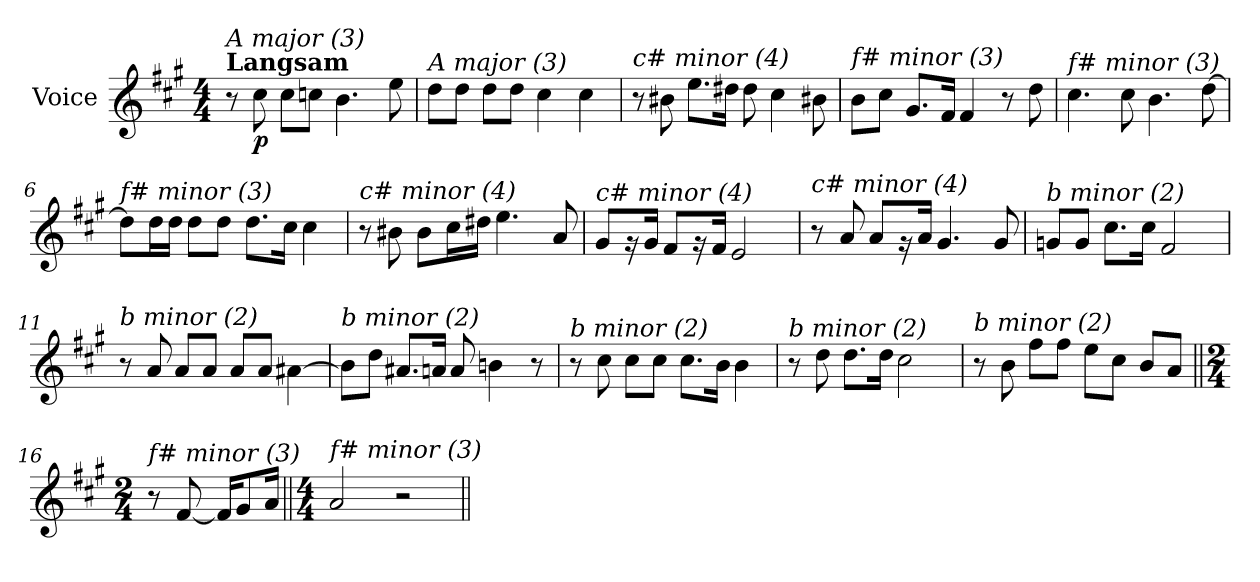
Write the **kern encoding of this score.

**kern	**dynam
*part1	*part1
*staff1	*staff1
*I"Voice	*
*I'V	*
*clefG2	*
*k[f#c#g#]	*
*M4/4	*
=1	=1
!LO:TX:a:B:t=Langsam	!
!LO:TX:i:t=A major (3)	!
8r	.
!	!LO:DY:b
8cc#\	p
8cc#\L	.
8ccn\J	.
4.b\	.
8ee\	.
=2	=2
!LO:TX:i:t=A major (3)	!
8dd\L	.
8dd\J	.
8dd\L	.
8dd\J	.
4cc#\	.
4cc#\	.
=3	=3
!LO:TX:i:t=c# minor (4)	!
8r	.
8b#X\	.
8.ee\L	.
16dd#X\Jk	.
8dd#\	.
4cc#\	.
8b#Xi\	.
=4	=4
!LO:TX:i:t=f# minor (3)	!
8b\L	.
8cc#\J	.
8.g#/L	.
16f#/Jk	.
4f#/	.
8r	.
8dd\	.
!!LO:LB:g=z
=5	=5
!LO:TX:i:t=f# minor (3)	!
4.cc#\	.
8cc#\	.
4.b\	.
[8dd\	.
=6	=6
!LO:TX:i:t=f# minor (3)	!
8dd\L]	.
16dd\L	.
16dd\JJ	.
8dd\L	.
8dd\J	.
8.dd\L	.
16cc#\Jk	.
4cc#\	.
=7	=7
!LO:TX:i:t=c# minor (4)	!
8r	.
8b#X\	.
8b#\L	.
16cc#\L	.
16dd#X\JJ	.
4.ee\	.
8a/	.
=8	=8
!LO:TX:i:t=c# minor (4)	!
8g#/L	.
16rg	.
16g#/Jk	.
8f#/L	.
16rg	.
16f#/Jk	.
2e/	.
!!LO:LB:g=z
=9	=9
!LO:TX:i:t=c# minor (4)	!
8r	.
8a/	.
8a/L	.
16rg	.
16a/Jk	.
4.g#/	.
8g#/	.
=10	=10
!LO:TX:i:t=b minor (2)	!
8gn/L	.
8g/J	.
8.cc#\L	.
16cc#\Jk	.
2f#/	.
=11	=11
!LO:TX:i:t=b minor (2)	!
8r	.
8a/	.
8a/L	.
8a/J	.
8a/L	.
8a/J	.
[4a#Xi\	.
=12	=12
!LO:TX:i:t=b minor (2)	!
8b-\L]	.
8dd\J	.
8.a#Xi/L	.
16a/Jk	.
8a/	.
4bn\	.
8r	.
!!LO:LB:g=z
=13	=13
!LO:TX:i:t=b minor (2)	!
8r	.
8cc#\	.
8cc#\L	.
8cc#\J	.
8.cc#\L	.
16b\Jk	.
4b\	.
=14	=14
!LO:TX:i:t=b minor (2)	!
8r	.
8dd\	.
8.dd\L	.
16dd\Jk	.
2cc#\	.
=15	=15
!LO:TX:i:t=b minor (2)	!
8r	.
8b\	.
8ff#\L	.
8ff#\J	.
8ee\L	.
8cc#\J	.
8b/L	.
8a/J	.
=16||	=16||
*M2/4	*
!LO:TX:i:t=f# minor (3)	!
8r	.
[8f#/	.
16f#/KL]	.
8g#/	.
16a/Jk	.
=17||	=17||
*M4/4	*
!LO:TX:i:t=f# minor (3)	!
2a/	.
2r	.
=||	=||
*-	*-
